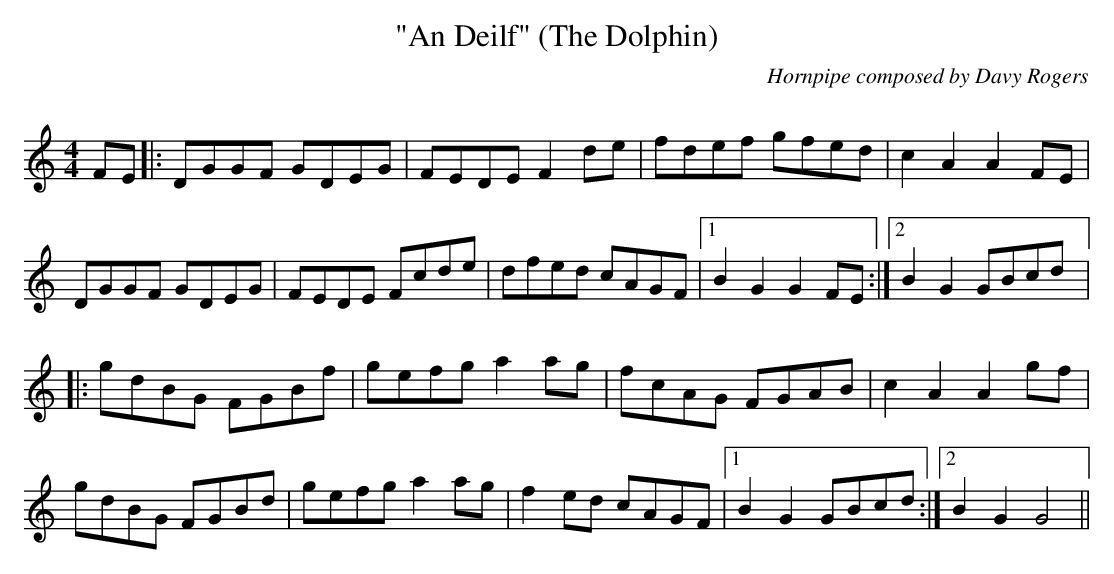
X:1
T:"An Deilf" (The Dolphin)
C:Hornpipe composed by Davy Rogers
Q:170
K:C
M:4/4
FE |: DGGF GDEG | FEDE F2 de | fdef gfed | c2 A2 A2 FE |
DGGF GDEG | FEDE Fcde | dfed cAGF |1 B2 G2 G2 FE :|2 B2 G2 GBcd |:
gdBG FGBf | gefg a2 ag | fcAG FGAB | c2 A2 A2 gf |
gdBG FGBd | gefg a2 ag | f2 ed cAGF |1 B2 G2 GBcd :|2 B2 G2 G4 ||
